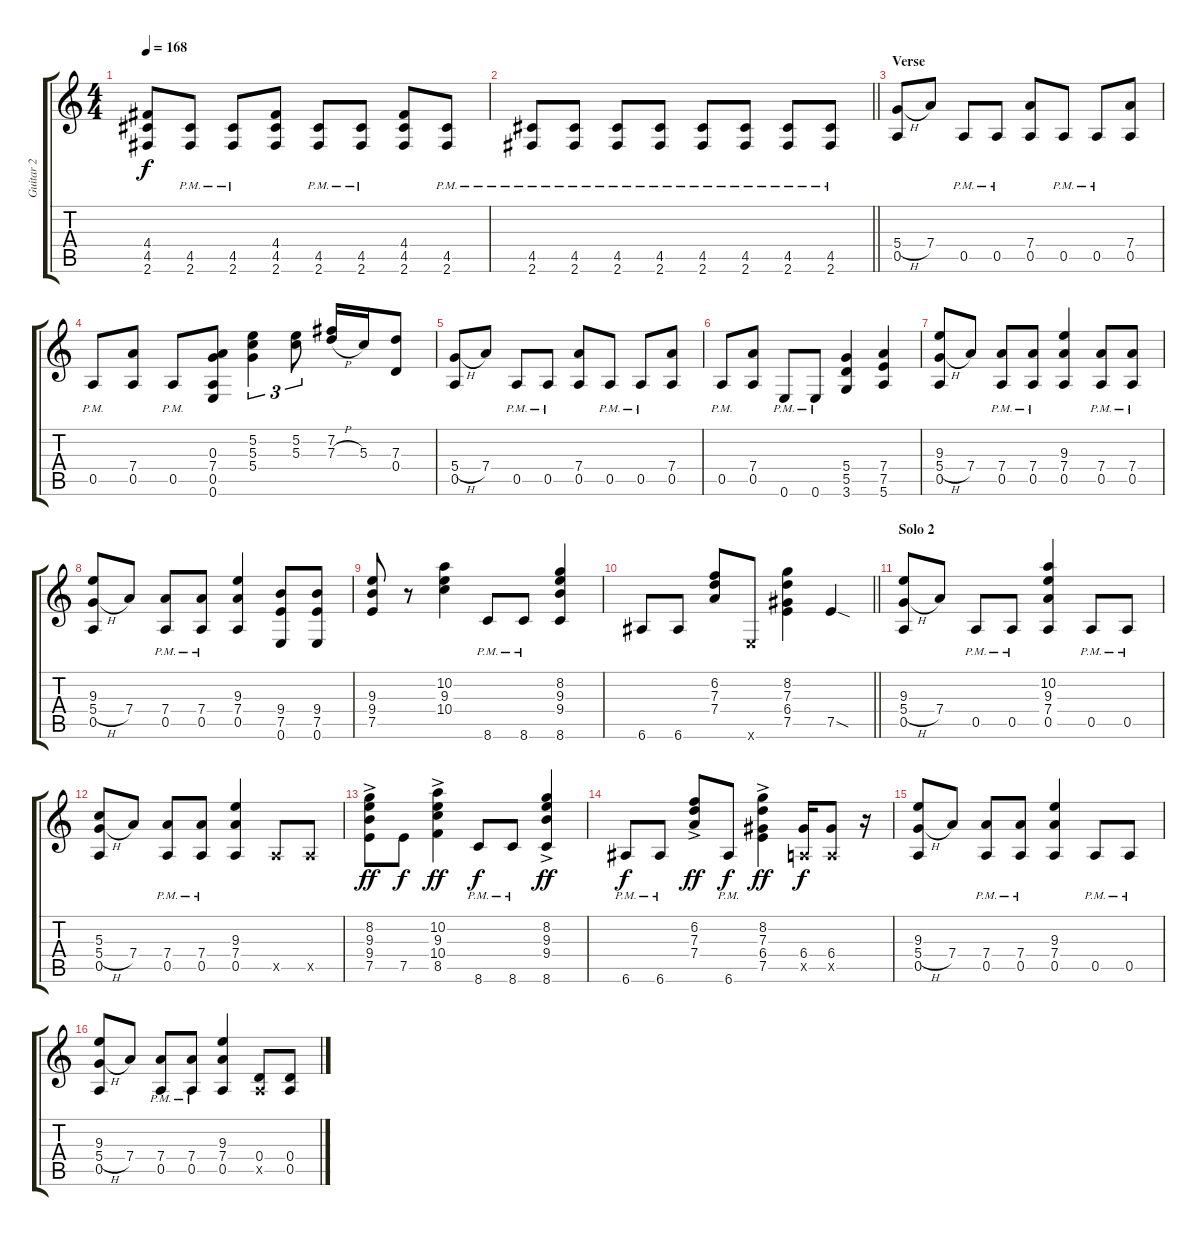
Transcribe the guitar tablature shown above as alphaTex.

\track ("Guitar 2" "Guitar 2") {instrument distortionguitar}
\staff {score tabs}
\tuning (E4 B3 G3 D3 A2 E2) {hide}
\ts (4 4)
\tempo 168
\clef g2
\ks c
(4.4 4.5 2.6).8{dy f} (4.5{pm} 2.6{pm}).8 (4.5{pm} 2.6{pm}).8 (4.4 4.5 2.6).8 (4.5{pm} 2.6{pm}).8 (4.5{pm} 2.6{pm}).8 (4.4 4.5 2.6).8 (4.5{pm} 2.6{pm}).8 |
\barLineRight lightlight
(4.5{pm} 2.6{pm}).8 (4.5{pm} 2.6{pm}).8 (4.5{pm} 2.6{pm}).8 (4.5{pm} 2.6{pm}).8 (4.5{pm} 2.6{pm}).8 (4.5{pm} 2.6{pm}).8 (4.5{pm} 2.6{pm}).8 (4.5{pm} 2.6{pm}).8 |
\section ("" "Verse")
(5.4{h} 0.5).8 7.4.8 0.5{pm}.8 0.5{pm}.8 (7.4 0.5).8 0.5{pm}.8 0.5{pm}.8 (7.4 0.5).8 |
0.5{pm}.8 (7.4 0.5).8 0.5{pm}.8 (0.3 7.4 0.5 0.6).8 (5.2 5.3 5.4).4{tu (3 2)} (5.2 5.3).8{tu (3 2)} (7.2 7.3{h}).16 5.3.16 (7.3 0.4).8 |
(5.4{h} 0.5).8 7.4.8 0.5{pm}.8 0.5{pm}.8 (7.4 0.5).8 0.5{pm}.8 0.5{pm}.8 (7.4 0.5).8 |
0.5{pm}.8 (7.4 0.5).8 0.6{pm}.8 0.6{pm}.8 (5.4 5.5 3.6).4 (7.4 7.5 5.6).4 |
(9.3 5.4{h} 0.5).8 7.4.8 (7.4{pm} 0.5).8 (7.4{pm} 0.5).8 (9.3 7.4 0.5).4 (7.4{pm} 0.5).8 (7.4{pm} 0.5).8 |
(9.3 5.4{h} 0.5).8 7.4.8 (7.4{pm} 0.5{pm}).8 (7.4{pm} 0.5{pm}).8 (9.3 7.4 0.5).4 (9.4 7.5 0.6).8 (9.4 7.5 0.6).8 |
(9.3 9.4 7.5).8 r.8 (10.2 9.3 10.4).4 8.6{pm}.8 8.6{pm}.8 (8.2 9.3 9.4 8.6).4 |
\barLineRight lightlight
6.6.8 6.6.8 (6.2 7.3 7.4).8 0.6{x}.8 (8.2 7.3 6.4 7.5).4 7.5{sod}.4 |
\section ("" "Solo 2")
(9.3 5.4{h} 0.5).8 7.4.8 0.5{pm}.8 0.5{pm}.8 (10.2 9.3 7.4 0.5).4 0.5{pm}.8 0.5{pm}.8 |
(5.3 5.4{h} 0.5).8 7.4.8 (7.4{pm} 0.5{pm}).8 (7.4{pm} 0.5{pm}).8 (9.3 7.4 0.5).4 0.5{x}.8 0.5{x}.8 |
(8.2{ac} 9.3 9.4 7.5).8{dy ff} 7.5.8{dy f} (10.2{ac} 9.3 10.4 8.5).4{dy ff} 8.6{pm}.8{dy f} 8.6{pm}.8 (8.2 9.3 9.4 8.6{ac}).4{dy ff} |
6.6{pm}.8{dy f} 6.6{pm}.8 (6.2 7.3 7.4{ac}).8{dy ff} 6.6{pm}.8{dy f} (8.2{ac} 7.3 6.4 7.5).4{dy ff} (6.4 0.5{x}).16{dy f} (6.4 0.5{x}).8 r.16 |
(9.3 5.4{h} 0.5).8 7.4.8 (7.4 0.5{pm}).8 (7.4 0.5{pm}).8 (9.3 7.4 0.5).4 0.5{pm}.8 0.5{pm}.8 |
(9.3 5.4{h} 0.5).8 7.4.8 (7.4{pm} 0.5{pm}).8 (7.4{pm} 0.5{pm}).8 (9.3 7.4 0.5).4 (0.4 0.5{x}).8 (0.4 0.5).8
